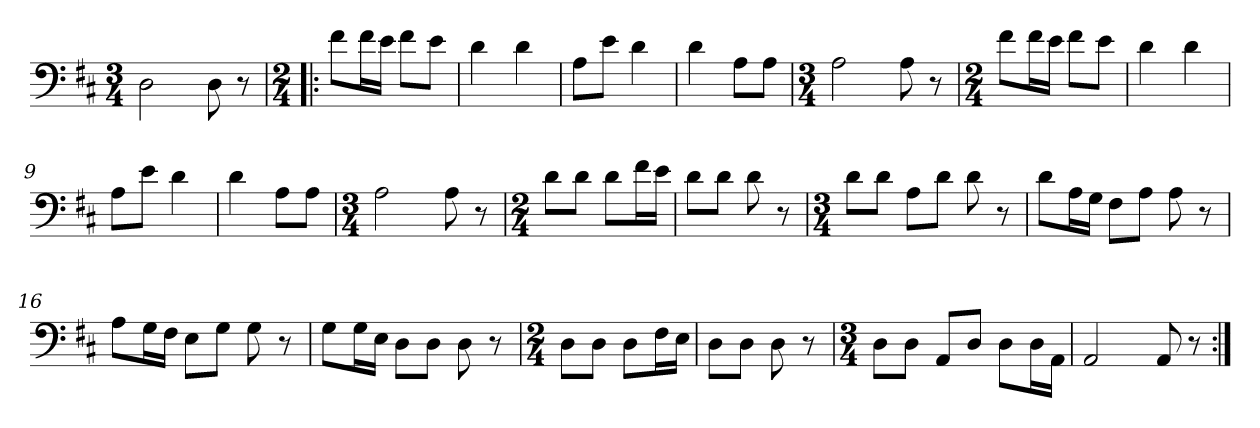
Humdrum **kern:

**kern
*part1
*staff1
*clefF4
*k[f#c#]
*M3/4
=1
2D\
8D\
8r
=2!|:
*M2/4
8f#\L
16f#\L
16e\JJ
8f#\L
8e\J
=3
4d\
4d\
=4
8A\L
8e\J
4d\
=5
4d\
8A\L
8A\J
=6
*M3/4
2A\
8A\
8r
=7
*M2/4
8f#\L
16f#\L
16e\JJ
8f#\L
8e\J
=8
4d\
4d\
=9
8A\L
8e\J
4d\
=10
4d\
8A\L
8A\J
=11
*M3/4
2A\
8A\
8r
=12
*M2/4
8d\L
8d\J
8d\L
16f#\L
16e\JJ
=13
8d\L
8d\J
8d\
8r
=14
*M3/4
8d\L
8d\J
8A\L
8d\J
8d\
8r
=15
8d\L
16A\L
16G\JJ
8F#\L
8A\J
8A\
8r
=16
8A\L
16G\L
16F#\JJ
8E\L
8G\J
8G\
8r
=17
8G\L
16G\L
16E\JJ
8D\L
8D\J
8D\
8r
=18
*M2/4
8D\L
8D\J
8D\L
16F#\L
16E\JJ
=19
8D\L
8D\J
8D\
8r
=20
*M3/4
8D\L
8D\J
8AA/L
8D/J
8D\L
16D\L
16AA\JJ
=21
2AA/
8AA/
8r
=:|!
*-
